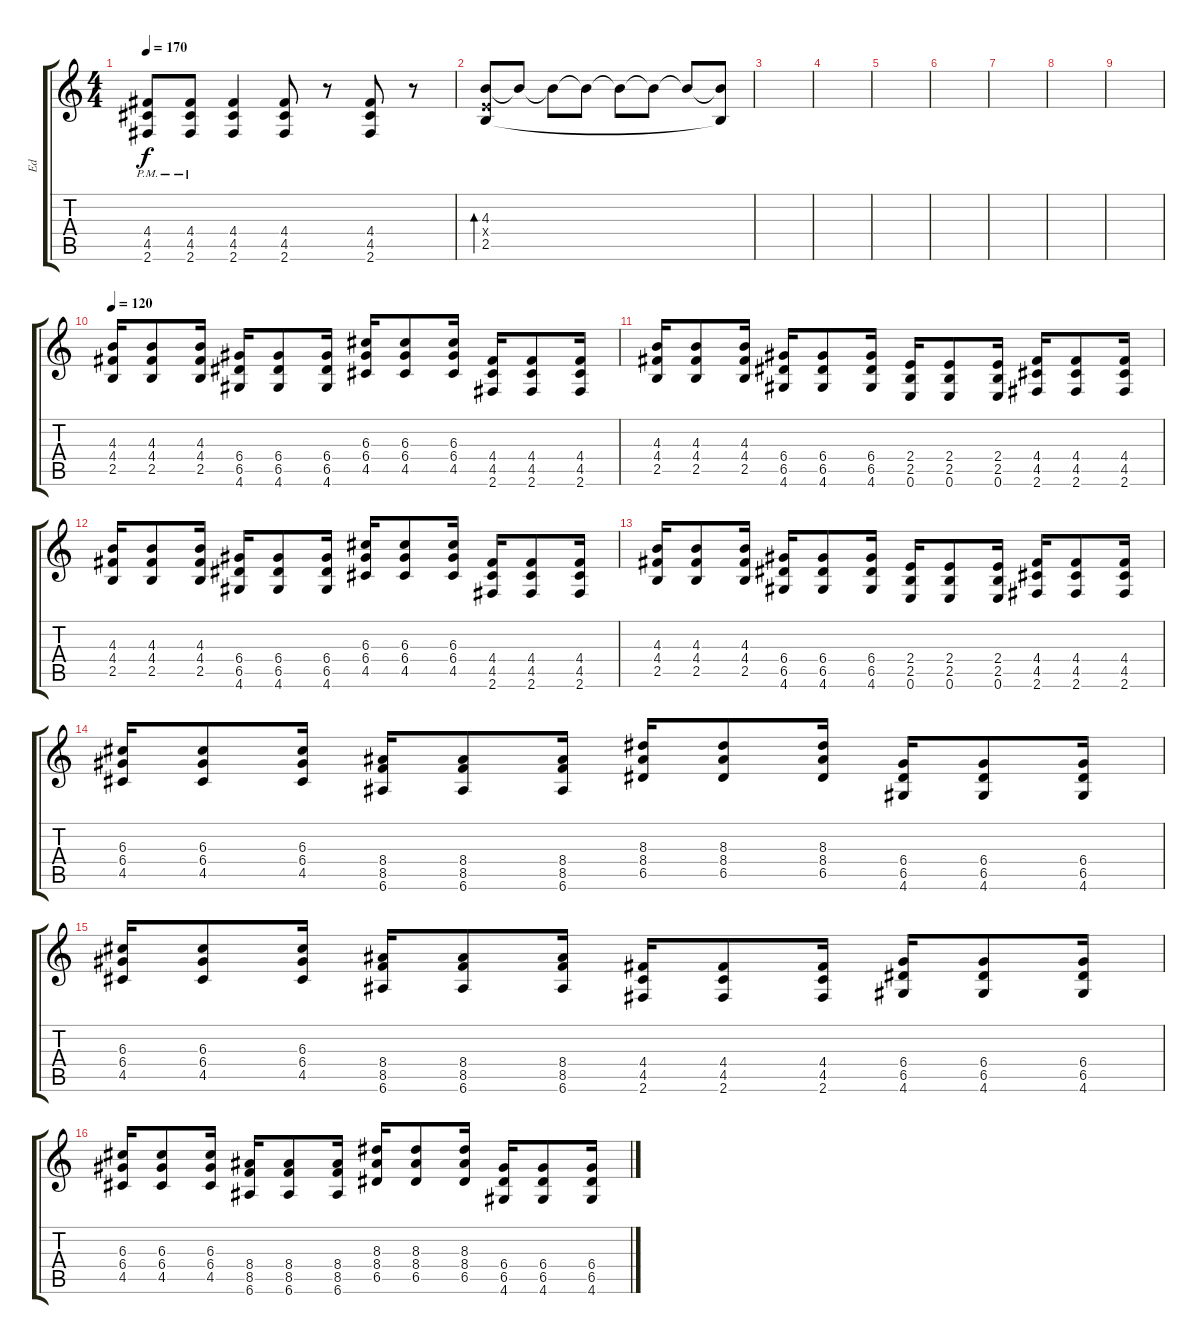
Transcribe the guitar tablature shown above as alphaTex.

\track ("Ed" "Ed") {instrument distortionguitar}
\staff {score tabs}
\tuning (E4 B3 G3 D3 A2 E2) {hide}
\ts (4 4)
\tempo 170
\clef g2
\ks c
(4.4{pm} 4.5{pm} 2.6{pm}).8{dy f} (4.4{pm} 4.5{pm} 2.6{pm}).8 (4.4 4.5 2.6).4 (4.4 4.5 2.6).8 r.8 (4.4 4.5 2.6).8 r.8 |
(4.3 2.4{x} 2.5).8{bd 480} 4.3{t}.8 4.3{t}.8 4.3{t}.8 4.3{t}.8 4.3{t}.8 4.3{t}.8 (4.3{t} 2.5{t}).8 |
|
|
|
|
|
|
|
\tempo 120
(4.3 4.4 2.5).16 (4.3 4.4 2.5).8 (4.3 4.4 2.5).16 (6.4 6.5 4.6).16 (6.4 6.5 4.6).8 (6.4 6.5 4.6).16 (6.3 6.4 4.5).16 (6.3 6.4 4.5).8 (6.3 6.4 4.5).16 (4.4 4.5 2.6).16 (4.4 4.5 2.6).8 (4.4 4.5 2.6).16 |
(4.3 4.4 2.5).16 (4.3 4.4 2.5).8 (4.3 4.4 2.5).16 (6.4 6.5 4.6).16 (6.4 6.5 4.6).8 (6.4 6.5 4.6).16 (2.4 2.5 0.6).16 (2.4 2.5 0.6).8 (2.4 2.5 0.6).16 (4.4 4.5 2.6).16 (4.4 4.5 2.6).8 (4.4 4.5 2.6).16 |
(4.3 4.4 2.5).16 (4.3 4.4 2.5).8 (4.3 4.4 2.5).16 (6.4 6.5 4.6).16 (6.4 6.5 4.6).8 (6.4 6.5 4.6).16 (6.3 6.4 4.5).16 (6.3 6.4 4.5).8 (6.3 6.4 4.5).16 (4.4 4.5 2.6).16 (4.4 4.5 2.6).8 (4.4 4.5 2.6).16 |
(4.3 4.4 2.5).16 (4.3 4.4 2.5).8 (4.3 4.4 2.5).16 (6.4 6.5 4.6).16 (6.4 6.5 4.6).8 (6.4 6.5 4.6).16 (2.4 2.5 0.6).16 (2.4 2.5 0.6).8 (2.4 2.5 0.6).16 (4.4 4.5 2.6).16 (4.4 4.5 2.6).8 (4.4 4.5 2.6).16 |
(6.3 6.4 4.5).16 (6.3 6.4 4.5).8 (6.3 6.4 4.5).16 (8.4 8.5 6.6).16 (8.4 8.5 6.6).8 (8.4 8.5 6.6).16 (8.3 8.4 6.5).16 (8.3 8.4 6.5).8 (8.3 8.4 6.5).16 (6.4 6.5 4.6).16 (6.4 6.5 4.6).8 (6.4 6.5 4.6).16 |
(6.3 6.4 4.5).16 (6.3 6.4 4.5).8 (6.3 6.4 4.5).16 (8.4 8.5 6.6).16 (8.4 8.5 6.6).8 (8.4 8.5 6.6).16 (4.4 4.5 2.6).16 (4.4 4.5 2.6).8 (4.4 4.5 2.6).16 (6.4 6.5 4.6).16 (6.4 6.5 4.6).8 (6.4 6.5 4.6).16 |
(6.3 6.4 4.5).16 (6.3 6.4 4.5).8 (6.3 6.4 4.5).16 (8.4 8.5 6.6).16 (8.4 8.5 6.6).8 (8.4 8.5 6.6).16 (8.3 8.4 6.5).16 (8.3 8.4 6.5).8 (8.3 8.4 6.5).16 (6.4 6.5 4.6).16 (6.4 6.5 4.6).8 (6.4 6.5 4.6).16
